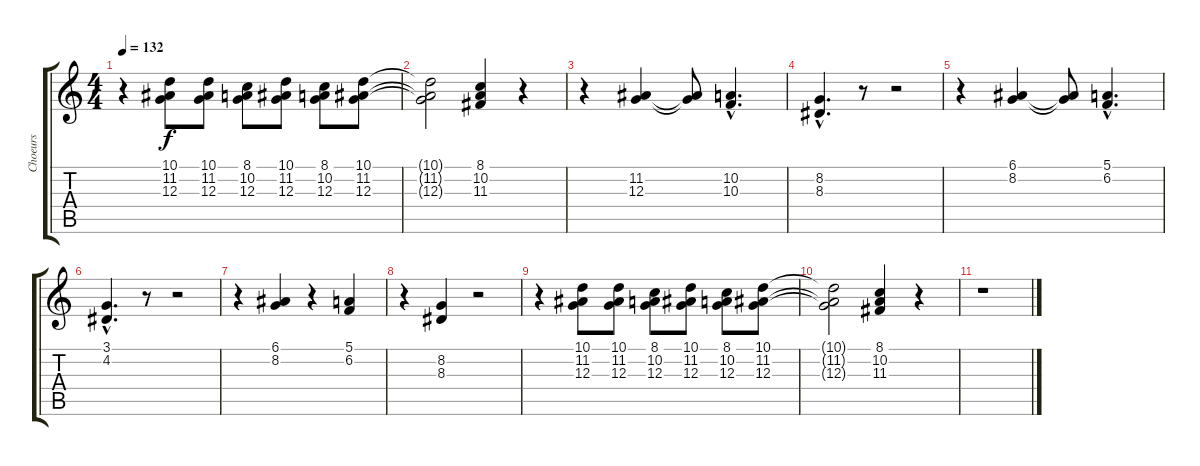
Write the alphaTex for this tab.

\track ("Choeurs" "Choeurs") {instrument acousticgrandpiano}
\staff {score tabs}
\tuning (E4 B3 G3 D3 A2 E2) {hide}
\ts (4 4)
\tempo 132
\clef g2
\ks c
r.4{dy f} (10.1 11.2 12.3).8 (10.1 11.2 12.3).8 (8.1 10.2 12.3).8 (10.1 11.2 12.3).8 (8.1 10.2 12.3).8 (10.1 11.2 12.3).8 |
(10.1{t} 11.2{t} 12.3{t}).2 (8.1 10.2 11.3).4 r.4 |
r.4 (11.2 12.3).4 (11.2{t} 12.3{t}).8 (10.2{hac} 10.3{hac}).4{d} |
(8.2{hac} 8.3{hac}).4{d} r.8 r.2 |
r.4 (6.1 8.2).4 (6.1{t} 8.2{t}).8 (5.1{hac} 6.2{hac}).4{d} |
(3.1{hac} 4.2{hac}).4{d} r.8 r.2 |
r.4 (6.1 8.2).4 r.4 (5.1 6.2).4 |
r.4 (8.2 8.3).4 r.2 |
r.4 (10.1 11.2 12.3).8 (10.1 11.2 12.3).8 (8.1 10.2 12.3).8 (10.1 11.2 12.3).8 (8.1 10.2 12.3).8 (10.1 11.2 12.3).8 |
(10.1{t} 11.2{t} 12.3{t}).2 (8.1 10.2 11.3).4 r.4 |
r.1
